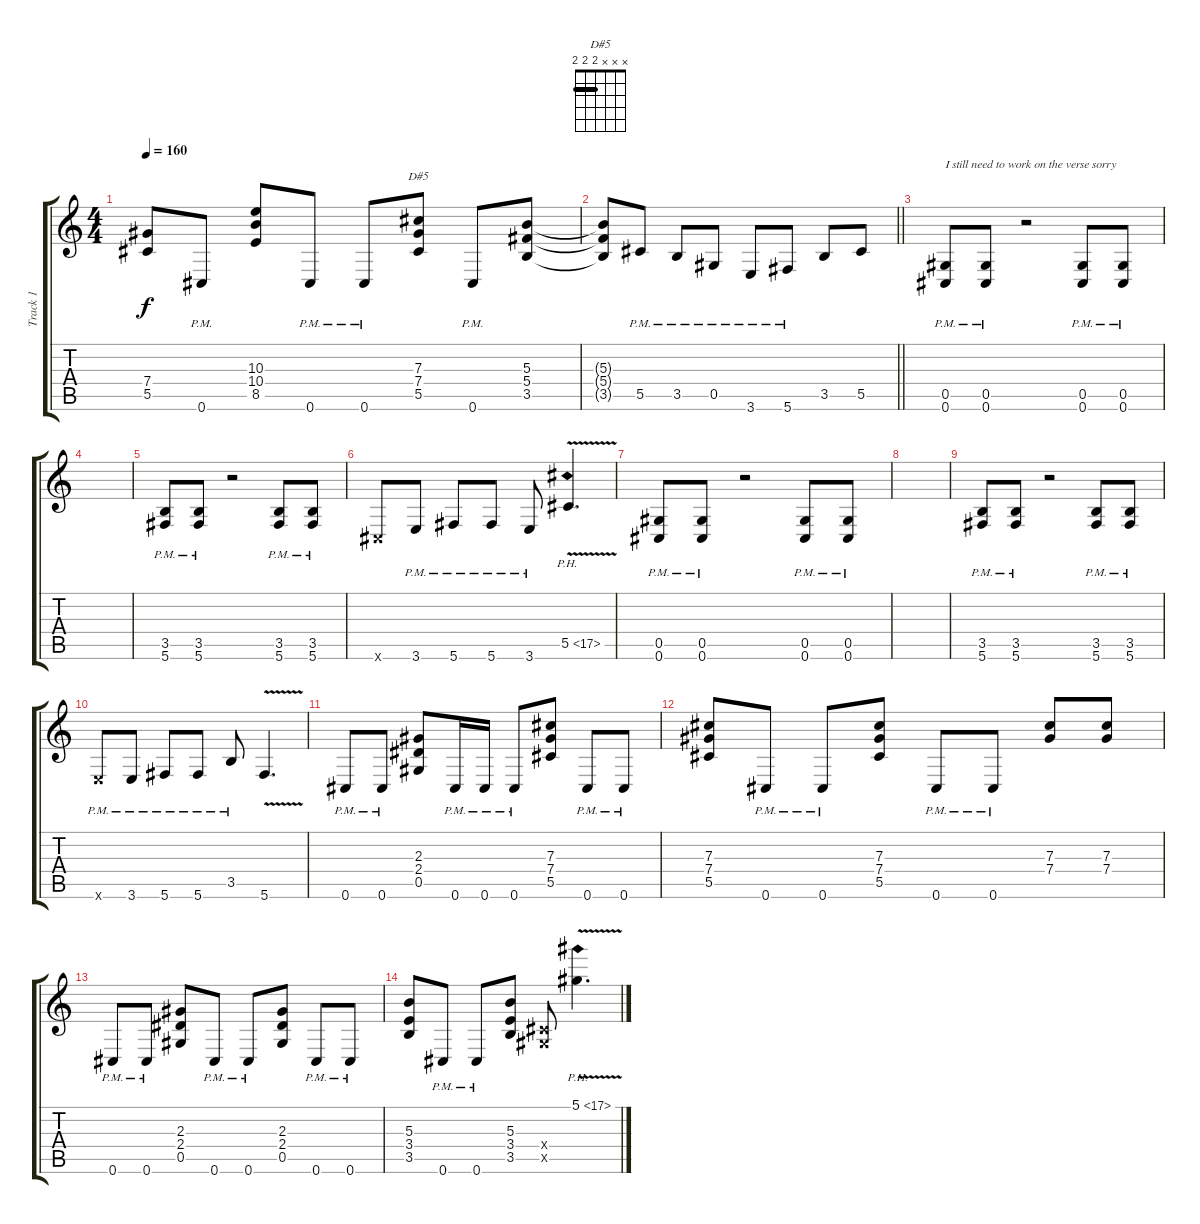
\track ("Track 1" "Track 1") {instrument distortionguitar}
\staff {score tabs}
\tuning (Eb4 Bb3 Gb3 Db3 Ab2 Db2) {hide}
\chord ("D#5" x x x 2 2 2) {barre 2}
\ts (4 4)
\tempo 160
\clef g2
\ks c
(7.4{t} 5.5{t}).8{dy f} 0.6{pm}.8 (10.3 10.4 8.5).8 0.6{pm}.8 0.6{pm}.8 (7.3 7.4 5.5).8{ch "D#5"} 0.6{pm}.8 (5.3 5.4 3.5).8 |
\barLineRight lightlight
(5.3{t} 5.4{t} 3.5{t}).8 5.5{pm}.8 3.5{pm}.8 0.5{pm}.8 3.6{pm}.8 5.6{pm}.8 3.5.8 5.5.8 |
(0.5{pm} 0.6{pm}).8{txt "I still need to work on the verse sorry"} (0.5{pm} 0.6{pm}).8 r.2 (0.5{pm} 0.6{pm}).8 (0.5{pm} 0.6{pm}).8 |
|
(3.5{pm} 5.6{pm}).8 (3.5{pm} 5.6{pm}).8 r.2 (3.5{pm} 5.6{pm}).8 (3.5{pm} 5.6{pm}).8 |
0.6{x}.8 3.6{pm}.8 5.6{pm}.8 5.6{pm}.8 3.6{pm}.8 5.5{ph 12 v}.4{d} |
(0.5{pm} 0.6{pm}).8 (0.5{pm} 0.6{pm}).8 r.2 (0.5{pm} 0.6{pm}).8 (0.5{pm} 0.6{pm}).8 |
|
(3.5{pm} 5.6{pm}).8 (3.5{pm} 5.6{pm}).8 r.2 (3.5{pm} 5.6{pm}).8 (3.5{pm} 5.6{pm}).8 |
3.6{pm x}.8 3.6{pm}.8 5.6{pm}.8 5.6{pm}.8 3.5{pm}.8 5.6{v}.4{d} |
0.6{pm}.8 0.6{pm}.8 (2.3 2.4 0.5).8 0.6{pm}.16 0.6{pm}.16 0.6{pm}.8 (7.3 7.4 5.5).8 0.6{pm}.8 0.6{pm}.8 |
(7.3 7.4 5.5).8 0.6{pm}.8 0.6{pm}.8 (7.3 7.4 5.5).8 0.6{pm}.8 0.6{pm}.8 (7.3 7.4).8 (7.3 7.4).8 |
0.6{pm}.8 0.6{pm}.8 (2.3 2.4 0.5).8 0.6{pm}.8 0.6{pm}.8 (2.3 2.4 0.5).8 0.6{pm}.8 0.6{pm}.8 |
(5.3 3.4 3.5).8 0.6{pm}.8 0.6{pm}.8 (5.3 3.4 3.5).8 (0.4{x} 0.5{x}).8 5.1{ph 12 v}.4{d}
